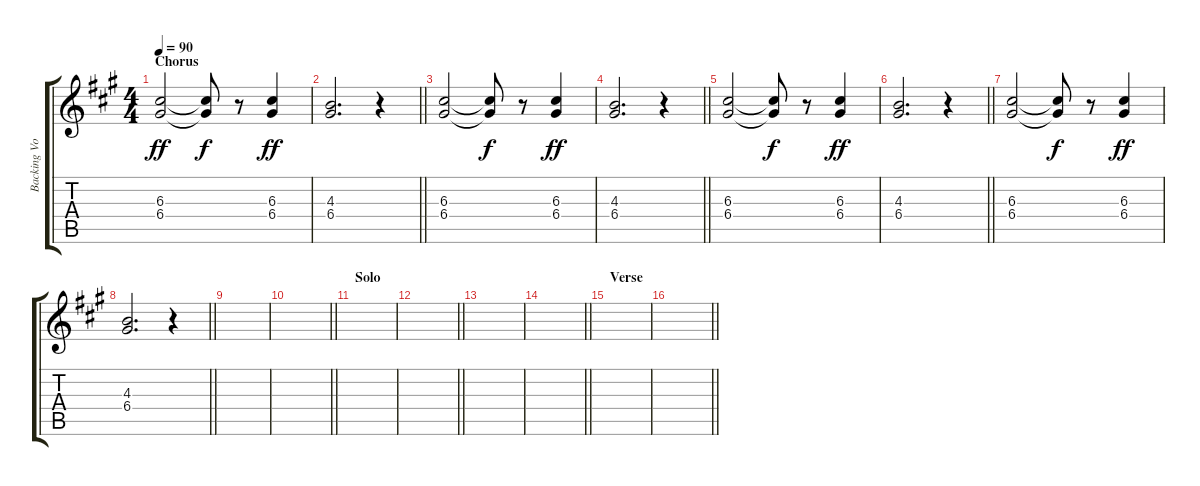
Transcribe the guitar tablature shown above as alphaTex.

\track ("Backing Vocals" "Backing Vo") {instrument electricbassfinger}
\staff {score tabs}
\tuning (E4 B3 G3 D3 A2 E2) {hide}
\ts (4 4)
\section ("" "Chorus")
\tempo 90
\clef g2
\ks a
(6.3 6.4).2{dy ff} (6.3{t} 6.4{t}).8{dy f} r.8 (6.3 6.4).4{dy ff} |
\barLineRight lightlight
(4.3 6.4).2{d} r.4 |
(6.3 6.4).2 (6.3{t} 6.4{t}).8{dy f} r.8 (6.3 6.4).4{dy ff} |
\barLineRight lightlight
(4.3 6.4).2{d} r.4 |
(6.3 6.4).2 (6.3{t} 6.4{t}).8{dy f} r.8 (6.3 6.4).4{dy ff} |
\barLineRight lightlight
(4.3 6.4).2{d} r.4 |
(6.3 6.4).2 (6.3{t} 6.4{t}).8{dy f} r.8 (6.3 6.4).4{dy ff} |
\barLineRight lightlight
(4.3 6.4).2{d} r.4 |
|
\barLineRight lightlight
|
\section ("" "Solo")
|
\barLineRight lightlight
|
|
\barLineRight lightlight
|
\section ("" "Verse")
|
\barLineRight lightlight
